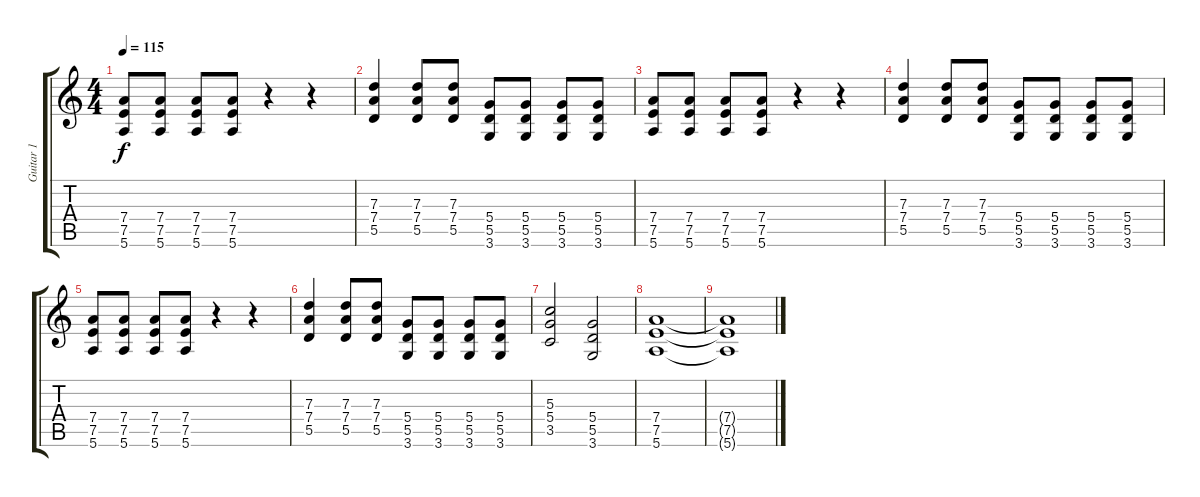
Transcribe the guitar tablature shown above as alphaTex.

\track ("Guitar 1" "Guitar 1") {instrument distortionguitar}
\staff {score tabs}
\tuning (E4 B3 G3 D3 A2 E2) {hide}
\ts (4 4)
\tempo 115
\clef g2
\ks c
(7.4 7.5 5.6).8{dy f} (7.4 7.5 5.6).8 (7.4 7.5 5.6).8 (7.4 7.5 5.6).8 r.4 r.4 |
(7.3 7.4 5.5).4 (7.3 7.4 5.5).8 (7.3 7.4 5.5).8 (5.4 5.5 3.6).8 (5.4 5.5 3.6).8 (5.4 5.5 3.6).8 (5.4 5.5 3.6).8 |
(7.4 7.5 5.6).8 (7.4 7.5 5.6).8 (7.4 7.5 5.6).8 (7.4 7.5 5.6).8 r.4 r.4 |
(7.3 7.4 5.5).4 (7.3 7.4 5.5).8 (7.3 7.4 5.5).8 (5.4 5.5 3.6).8 (5.4 5.5 3.6).8 (5.4 5.5 3.6).8 (5.4 5.5 3.6).8 |
(7.4 7.5 5.6).8 (7.4 7.5 5.6).8 (7.4 7.5 5.6).8 (7.4 7.5 5.6).8 r.4 r.4 |
(7.3 7.4 5.5).4 (7.3 7.4 5.5).8 (7.3 7.4 5.5).8 (5.4 5.5 3.6).8 (5.4 5.5 3.6).8 (5.4 5.5 3.6).8 (5.4 5.5 3.6).8 |
(5.3 5.4 3.5).2 (5.4 5.5 3.6).2 |
(7.4 7.5 5.6).1 |
(7.4{t} 7.5{t} 5.6{t}).1
